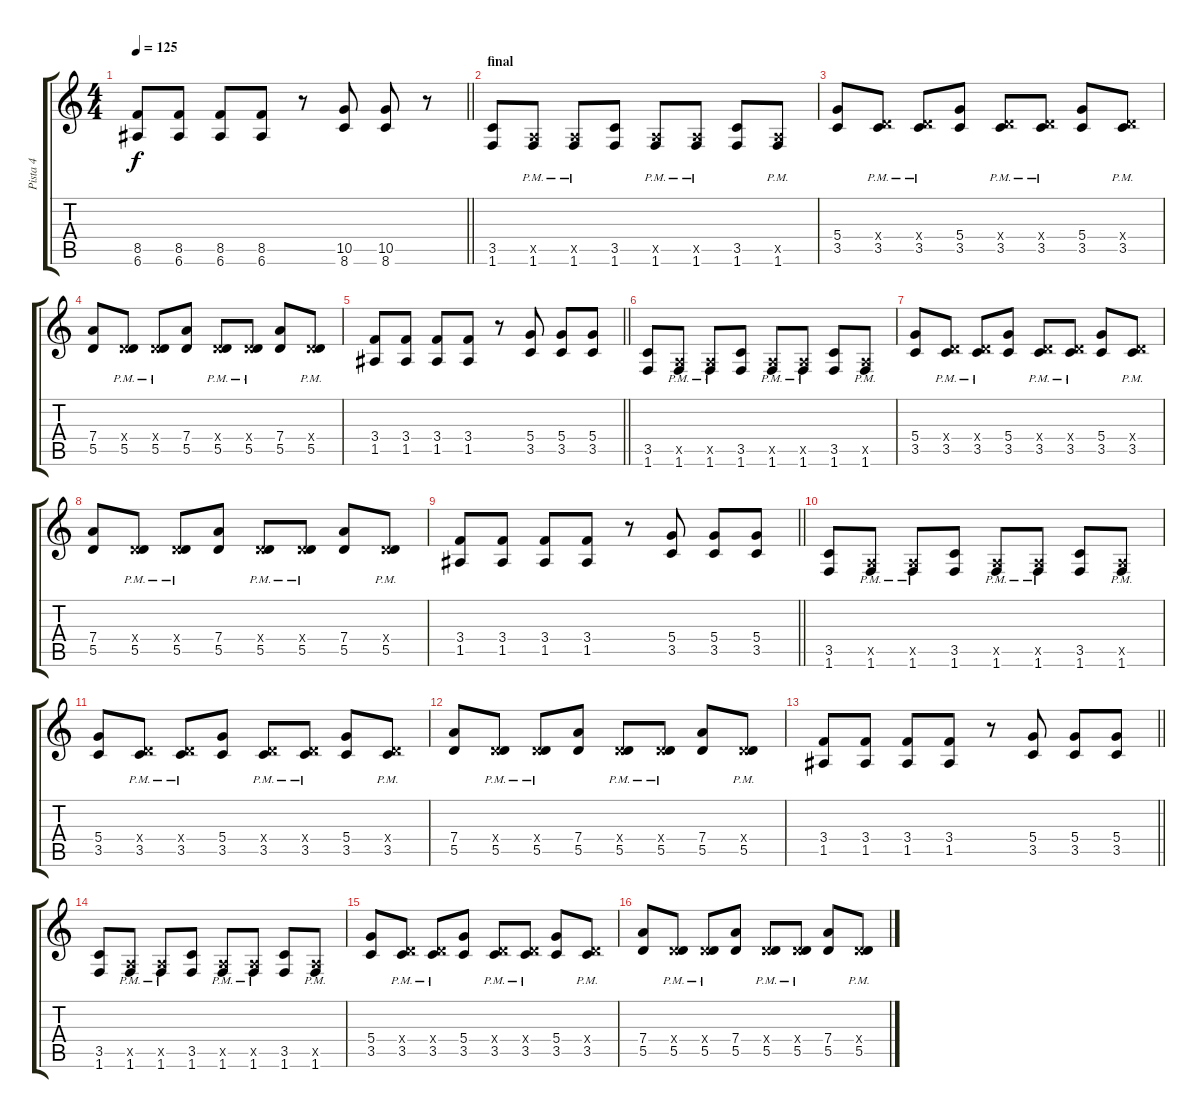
\track ("Pista 4" "Pista 4") {instrument overdrivenguitar}
\staff {score tabs}
\tuning (E4 B3 G3 D3 A2 E2) {hide}
\ts (4 4)
\tempo 125
\clef g2
\barLineRight lightlight
\ks c
(8.5 6.6).8{dy f} (8.5 6.6).8 (8.5 6.6).8 (8.5 6.6).8 r.8 (10.5 8.6).8 (10.5 8.6).8 r.8 |
\section ("" "final")
(3.5 1.6).8 (0.5{x} 1.6{pm}).8 (0.5{x} 1.6{pm}).8 (3.5 1.6).8 (0.5{x} 1.6{pm}).8 (0.5{x} 1.6{pm}).8 (3.5 1.6).8 (0.5{x} 1.6{pm}).8 |
(5.4 3.5).8 (0.4{x} 3.5{pm}).8 (0.4{x} 3.5{pm}).8 (5.4 3.5).8 (0.4{x} 3.5{pm}).8 (0.4{x} 3.5{pm}).8 (5.4 3.5).8 (0.4{x} 3.5{pm}).8 |
(7.4 5.5).8 (0.4{x} 5.5{pm}).8 (0.4{x} 5.5{pm}).8 (7.4 5.5).8 (0.4{x} 5.5{pm}).8 (0.4{x} 5.5{pm}).8 (7.4 5.5).8 (0.4{x} 5.5{pm}).8 |
\barLineRight lightlight
(3.4 1.5).8 (3.4 1.5).8 (3.4 1.5).8 (3.4 1.5).8 r.8 (5.4 3.5).8 (5.4 3.5).8 (5.4 3.5).8 |
(3.5 1.6).8{volume 11} (0.5{x} 1.6{pm}).8 (0.5{x} 1.6{pm}).8 (3.5 1.6).8 (0.5{x} 1.6{pm}).8 (0.5{x} 1.6{pm}).8 (3.5 1.6).8 (0.5{x} 1.6{pm}).8 |
(5.4 3.5).8 (0.4{x} 3.5{pm}).8 (0.4{x} 3.5{pm}).8 (5.4 3.5).8 (0.4{x} 3.5{pm}).8 (0.4{x} 3.5{pm}).8 (5.4 3.5).8 (0.4{x} 3.5{pm}).8 |
(7.4 5.5).8 (0.4{x} 5.5{pm}).8 (0.4{x} 5.5{pm}).8 (7.4 5.5).8 (0.4{x} 5.5{pm}).8 (0.4{x} 5.5{pm}).8 (7.4 5.5).8 (0.4{x} 5.5{pm}).8 |
\barLineRight lightlight
(3.4 1.5).8 (3.4 1.5).8 (3.4 1.5).8 (3.4 1.5).8 r.8 (5.4 3.5).8 (5.4 3.5).8 (5.4 3.5).8 |
(3.5 1.6).8 (0.5{x} 1.6{pm}).8 (0.5{x} 1.6{pm}).8 (3.5 1.6).8 (0.5{x} 1.6{pm}).8 (0.5{x} 1.6{pm}).8 (3.5 1.6).8 (0.5{x} 1.6{pm}).8 |
(5.4 3.5).8 (0.4{x} 3.5{pm}).8 (0.4{x} 3.5{pm}).8 (5.4 3.5).8 (0.4{x} 3.5{pm}).8 (0.4{x} 3.5{pm}).8 (5.4 3.5).8 (0.4{x} 3.5{pm}).8 |
(7.4 5.5).8{volume 10} (0.4{x} 5.5{pm}).8 (0.4{x} 5.5{pm}).8 (7.4 5.5).8 (0.4{x} 5.5{pm}).8 (0.4{x} 5.5{pm}).8 (7.4 5.5).8 (0.4{x} 5.5{pm}).8 |
\barLineRight lightlight
(3.4 1.5).8{volume 9} (3.4 1.5).8 (3.4 1.5).8 (3.4 1.5).8 r.8 (5.4 3.5).8 (5.4 3.5).8 (5.4 3.5).8 |
(3.5 1.6).8{volume 8} (0.5{x} 1.6{pm}).8 (0.5{x} 1.6{pm}).8 (3.5 1.6).8 (0.5{x} 1.6{pm}).8 (0.5{x} 1.6{pm}).8 (3.5 1.6).8 (0.5{x} 1.6{pm}).8 |
(5.4 3.5).8 (0.4{x} 3.5{pm}).8 (0.4{x} 3.5{pm}).8 (5.4 3.5).8 (0.4{x} 3.5{pm}).8 (0.4{x} 3.5{pm}).8 (5.4 3.5).8 (0.4{x} 3.5{pm}).8 |
(7.4 5.5).8 (0.4{x} 5.5{pm}).8 (0.4{x} 5.5{pm}).8 (7.4 5.5).8 (0.4{x} 5.5{pm}).8 (0.4{x} 5.5{pm}).8 (7.4 5.5).8 (0.4{x} 5.5{pm}).8
